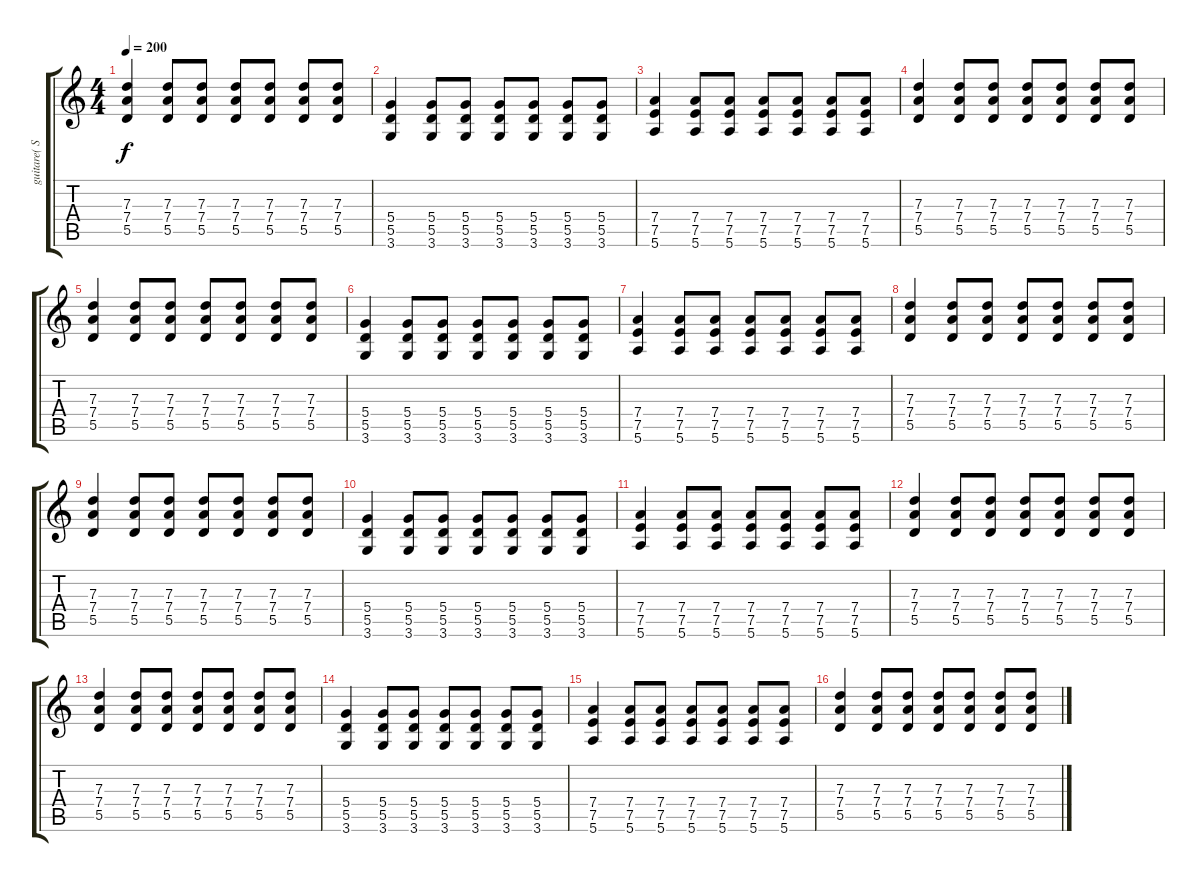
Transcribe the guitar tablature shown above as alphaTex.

\track ("guitare( Shaw Smash )" "guitare( S") {instrument distortionguitar}
\staff {score tabs}
\tuning (E4 B3 G3 D3 A2 E2) {hide}
\ts (4 4)
\tempo 200
\clef g2
\ks c
(7.3 7.4 5.5).4{dy f instrument distortionguitar} (7.3 7.4 5.5).8 (7.3 7.4 5.5).8 (7.3 7.4 5.5).8 (7.3 7.4 5.5).8 (7.3 7.4 5.5).8 (7.3 7.4 5.5).8 |
(5.4 5.5 3.6).4 (5.4 5.5 3.6).8 (5.4 5.5 3.6).8 (5.4 5.5 3.6).8 (5.4 5.5 3.6).8 (5.4 5.5 3.6).8 (5.4 5.5 3.6).8 |
(7.4 7.5 5.6).4 (7.4 7.5 5.6).8 (7.4 7.5 5.6).8 (7.4 7.5 5.6).8 (7.4 7.5 5.6).8 (7.4 7.5 5.6).8 (7.4 7.5 5.6).8 |
(7.3 7.4 5.5).4 (7.3 7.4 5.5).8 (7.3 7.4 5.5).8 (7.3 7.4 5.5).8 (7.3 7.4 5.5).8 (7.3 7.4 5.5).8 (7.3 7.4 5.5).8 |
(7.3 7.4 5.5).4 (7.3 7.4 5.5).8 (7.3 7.4 5.5).8 (7.3 7.4 5.5).8 (7.3 7.4 5.5).8 (7.3 7.4 5.5).8 (7.3 7.4 5.5).8 |
(5.4 5.5 3.6).4 (5.4 5.5 3.6).8 (5.4 5.5 3.6).8 (5.4 5.5 3.6).8 (5.4 5.5 3.6).8 (5.4 5.5 3.6).8 (5.4 5.5 3.6).8 |
(7.4 7.5 5.6).4 (7.4 7.5 5.6).8 (7.4 7.5 5.6).8 (7.4 7.5 5.6).8 (7.4 7.5 5.6).8 (7.4 7.5 5.6).8 (7.4 7.5 5.6).8 |
(7.3 7.4 5.5).4 (7.3 7.4 5.5).8 (7.3 7.4 5.5).8 (7.3 7.4 5.5).8 (7.3 7.4 5.5).8 (7.3 7.4 5.5).8 (7.3 7.4 5.5).8 |
(7.3 7.4 5.5).4 (7.3 7.4 5.5).8 (7.3 7.4 5.5).8 (7.3 7.4 5.5).8 (7.3 7.4 5.5).8 (7.3 7.4 5.5).8 (7.3 7.4 5.5).8 |
(5.4 5.5 3.6).4 (5.4 5.5 3.6).8 (5.4 5.5 3.6).8 (5.4 5.5 3.6).8 (5.4 5.5 3.6).8 (5.4 5.5 3.6).8 (5.4 5.5 3.6).8 |
(7.4 7.5 5.6).4 (7.4 7.5 5.6).8 (7.4 7.5 5.6).8 (7.4 7.5 5.6).8 (7.4 7.5 5.6).8 (7.4 7.5 5.6).8 (7.4 7.5 5.6).8 |
(7.3 7.4 5.5).4 (7.3 7.4 5.5).8 (7.3 7.4 5.5).8 (7.3 7.4 5.5).8 (7.3 7.4 5.5).8 (7.3 7.4 5.5).8 (7.3 7.4 5.5).8 |
(7.3 7.4 5.5).4 (7.3 7.4 5.5).8 (7.3 7.4 5.5).8 (7.3 7.4 5.5).8 (7.3 7.4 5.5).8 (7.3 7.4 5.5).8 (7.3 7.4 5.5).8 |
(5.4 5.5 3.6).4 (5.4 5.5 3.6).8 (5.4 5.5 3.6).8 (5.4 5.5 3.6).8 (5.4 5.5 3.6).8 (5.4 5.5 3.6).8 (5.4 5.5 3.6).8 |
(7.4 7.5 5.6).4 (7.4 7.5 5.6).8 (7.4 7.5 5.6).8 (7.4 7.5 5.6).8 (7.4 7.5 5.6).8 (7.4 7.5 5.6).8 (7.4 7.5 5.6).8 |
(7.3 7.4 5.5).4 (7.3 7.4 5.5).8 (7.3 7.4 5.5).8 (7.3 7.4 5.5).8 (7.3 7.4 5.5).8 (7.3 7.4 5.5).8 (7.3 7.4 5.5).8
